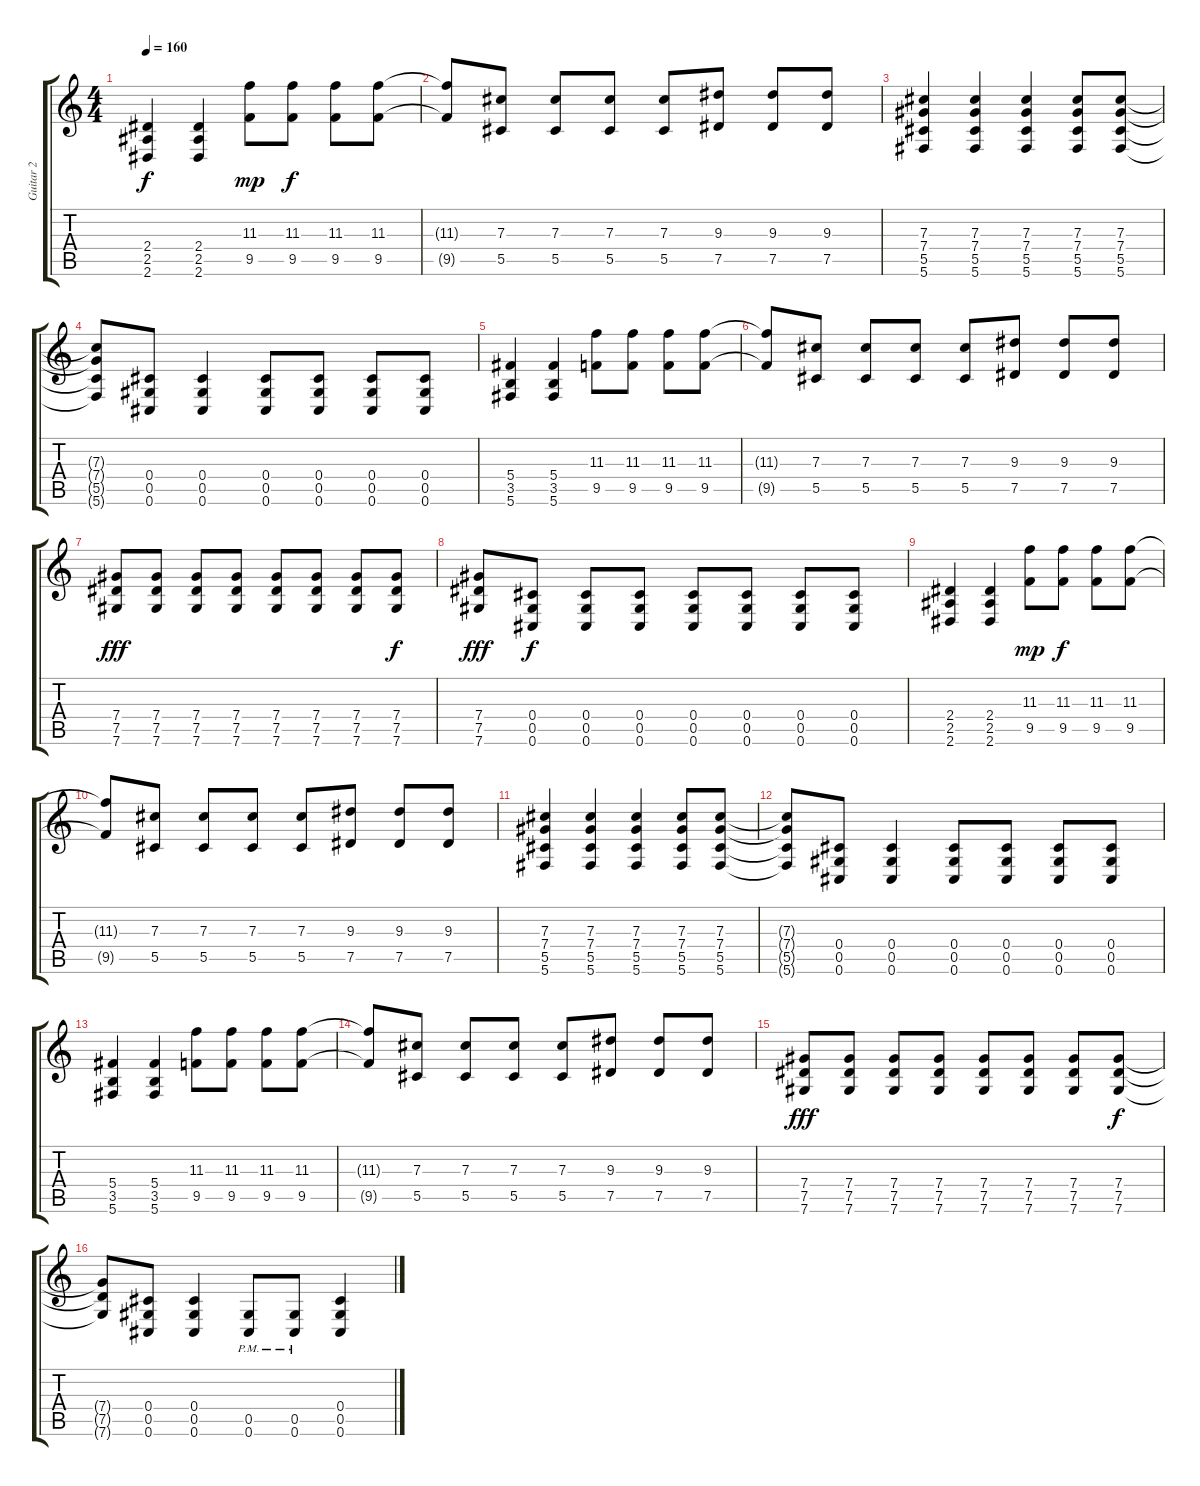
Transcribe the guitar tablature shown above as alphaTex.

\track ("Guitar 2" "Guitar 2") {instrument distortionguitar}
\staff {score tabs}
\tuning (Eb4 Bb3 Gb3 Db3 Ab2 Db2) {hide}
\ts (4 4)
\tempo 160
\clef g2
\ks c
(2.4 2.5 2.6).4{dy f} (2.4 2.5 2.6).4 (11.3 9.5).8{dy mp} (11.3 9.5).8{dy f} (11.3 9.5).8 (11.3 9.5).8 |
(11.3{t} 9.5{t}).8 (7.3 5.5).8 (7.3 5.5).8 (7.3 5.5).8 (7.3 5.5).8 (9.3 7.5).8 (9.3 7.5).8 (9.3 7.5).8 |
(7.3 7.4 5.5 5.6).4 (7.3 7.4 5.5 5.6).4 (7.3 7.4 5.5 5.6).4 (7.3 7.4 5.5 5.6).8 (7.3 7.4 5.5 5.6).8 |
(7.3{t} 7.4{t} 5.5{t} 5.6{t}).8 (0.4 0.5 0.6).8 (0.4 0.5 0.6).4 (0.4 0.5 0.6).8 (0.4 0.5 0.6).8 (0.4 0.5 0.6).8 (0.4 0.5 0.6).8 |
(5.4 3.5 5.6).4 (5.4 3.5 5.6).4 (11.3 9.5).8 (11.3 9.5).8 (11.3 9.5).8 (11.3 9.5).8 |
(11.3{t} 9.5{t}).8 (7.3 5.5).8 (7.3 5.5).8 (7.3 5.5).8 (7.3 5.5).8 (9.3 7.5).8 (9.3 7.5).8 (9.3 7.5).8 |
(7.4 7.5 7.6).8{dy fff} (7.4 7.5 7.6).8 (7.4 7.5 7.6).8 (7.4 7.5 7.6).8 (7.4 7.5 7.6).8 (7.4 7.5 7.6).8 (7.4 7.5 7.6).8 (7.4 7.5 7.6).8{dy f} |
(7.4 7.5 7.6).8{dy fff} (0.4 0.5 0.6).8{dy f} (0.4 0.5 0.6).8 (0.4 0.5 0.6).8 (0.4 0.5 0.6).8 (0.4 0.5 0.6).8 (0.4 0.5 0.6).8 (0.4 0.5 0.6).8 |
(2.4 2.5 2.6).4 (2.4 2.5 2.6).4 (11.3 9.5).8{dy mp} (11.3 9.5).8{dy f} (11.3 9.5).8 (11.3 9.5).8 |
(11.3{t} 9.5{t}).8 (7.3 5.5).8 (7.3 5.5).8 (7.3 5.5).8 (7.3 5.5).8 (9.3 7.5).8 (9.3 7.5).8 (9.3 7.5).8 |
(7.3 7.4 5.5 5.6).4 (7.3 7.4 5.5 5.6).4 (7.3 7.4 5.5 5.6).4 (7.3 7.4 5.5 5.6).8 (7.3 7.4 5.5 5.6).8 |
(7.3{t} 7.4{t} 5.5{t} 5.6{t}).8 (0.4 0.5 0.6).8 (0.4 0.5 0.6).4 (0.4 0.5 0.6).8 (0.4 0.5 0.6).8 (0.4 0.5 0.6).8 (0.4 0.5 0.6).8 |
(5.4 3.5 5.6).4 (5.4 3.5 5.6).4 (11.3 9.5).8 (11.3 9.5).8 (11.3 9.5).8 (11.3 9.5).8 |
(11.3{t} 9.5{t}).8 (7.3 5.5).8 (7.3 5.5).8 (7.3 5.5).8 (7.3 5.5).8 (9.3 7.5).8 (9.3 7.5).8 (9.3 7.5).8 |
(7.4 7.5 7.6).8{dy fff} (7.4 7.5 7.6).8 (7.4 7.5 7.6).8 (7.4 7.5 7.6).8 (7.4 7.5 7.6).8 (7.4 7.5 7.6).8 (7.4 7.5 7.6).8 (7.4 7.5 7.6).8{dy f} |
(7.4{t} 7.5{t} 7.6{t}).8 (0.4 0.5 0.6).8 (0.4 0.5 0.6).4 (0.5{pm} 0.6{pm}).8 (0.5{pm} 0.6{pm}).8 (0.4 0.5 0.6).4
